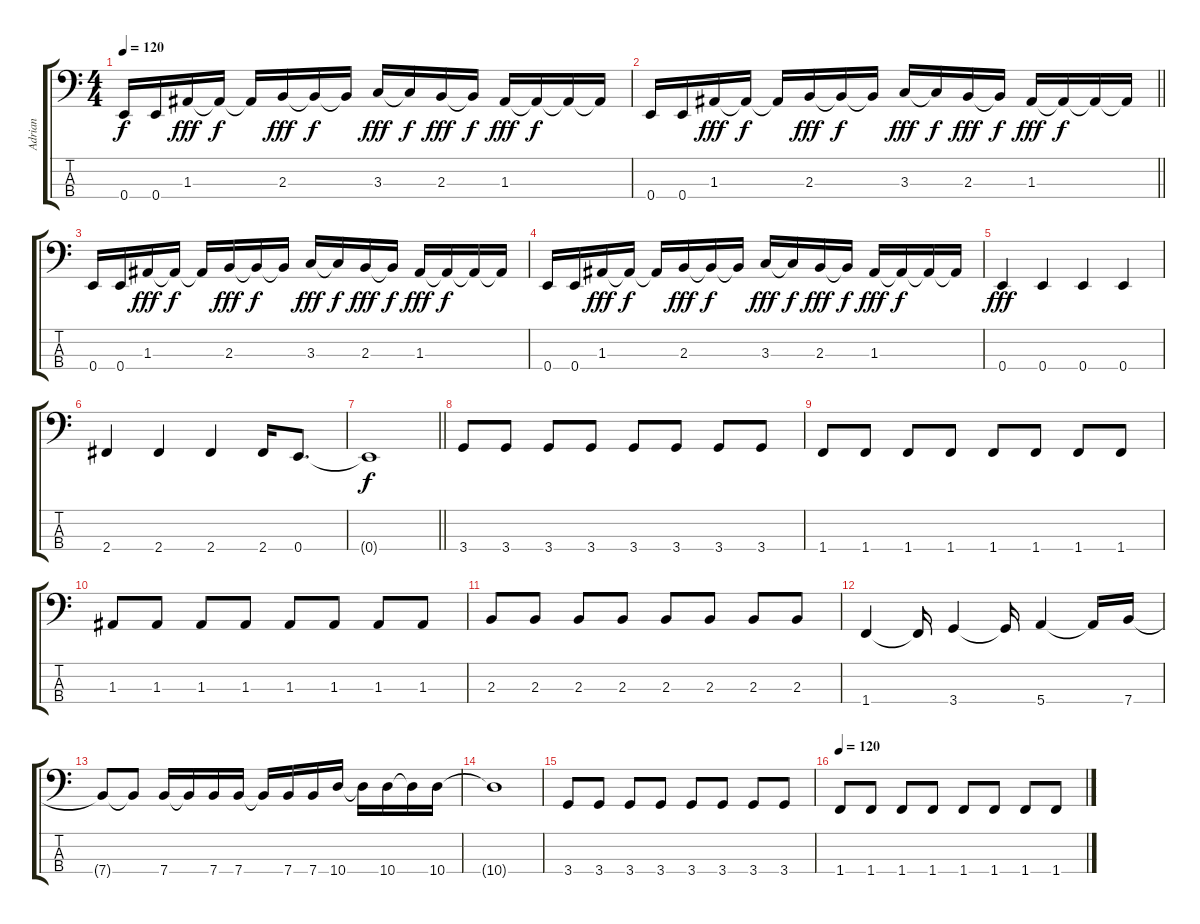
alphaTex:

\track ("Adrian" "Adrian") {instrument electricbassfinger}
\staff {score tabs}
\tuning (G2 D2 A1 E1) {hide}
\ts (4 4)
\tempo 120
\clef f4
\ks c
0.4.16{dy f} 0.4.16 1.3.16{dy fff} 1.3{t}.16{dy f} 1.3{t}.16 2.3.16{dy fff} 2.3{t}.16{dy f} 2.3{t}.16 3.3.16{dy fff} 3.3{t}.16{dy f} 2.3.16{dy fff} 2.3{t}.16{dy f} 1.3.16{dy fff} 1.3{t}.16{dy f} 1.3{t}.16 1.3{t}.16 |
\barLineRight lightlight
0.4.16 0.4.16 1.3.16{dy fff} 1.3{t}.16{dy f} 1.3{t}.16 2.3.16{dy fff} 2.3{t}.16{dy f} 2.3{t}.16 3.3.16{dy fff} 3.3{t}.16{dy f} 2.3.16{dy fff} 2.3{t}.16{dy f} 1.3.16{dy fff} 1.3{t}.16{dy f} 1.3{t}.16 1.3{t}.16 |
0.4.16 0.4.16 1.3.16{dy fff} 1.3{t}.16{dy f} 1.3{t}.16 2.3.16{dy fff} 2.3{t}.16{dy f} 2.3{t}.16 3.3.16{dy fff} 3.3{t}.16{dy f} 2.3.16{dy fff} 2.3{t}.16{dy f} 1.3.16{dy fff} 1.3{t}.16{dy f} 1.3{t}.16 1.3{t}.16 |
0.4.16 0.4.16 1.3.16{dy fff} 1.3{t}.16{dy f} 1.3{t}.16 2.3.16{dy fff} 2.3{t}.16{dy f} 2.3{t}.16 3.3.16{dy fff} 3.3{t}.16{dy f} 2.3.16{dy fff} 2.3{t}.16{dy f} 1.3.16{dy fff} 1.3{t}.16{dy f} 1.3{t}.16 1.3{t}.16 |
0.4.4{dy fff} 0.4.4 0.4.4 0.4.4 |
2.4.4 2.4.4 2.4.4 2.4.16 0.4.8{d} |
\barLineRight lightlight
0.4{t}.1{dy f} |
3.4.8 3.4.8 3.4.8 3.4.8 3.4.8 3.4.8 3.4.8 3.4.8 |
1.4.8 1.4.8 1.4.8 1.4.8 1.4.8 1.4.8 1.4.8 1.4.8 |
1.3.8 1.3.8 1.3.8 1.3.8 1.3.8 1.3.8 1.3.8 1.3.8 |
2.3.8 2.3.8 2.3.8 2.3.8 2.3.8 2.3.8 2.3.8 2.3.8 |
1.4.4 1.4{t}.16 3.4.4 3.4{t}.16 5.4.4 5.4{t}.16 7.4.16 |
7.4{t}.8 7.4{t}.8 7.4.16 7.4{t}.16 7.4.16 7.4.16 7.4{t}.16 7.4.16 7.4.16 10.4.16 10.4{t}.16 10.4.16 10.4{t}.16 10.4.16 |
10.4{t}.1 |
3.4.8 3.4.8 3.4.8 3.4.8 3.4.8 3.4.8 3.4.8 3.4.8 |
\tempo 120
1.4.8 1.4.8 1.4.8 1.4.8 1.4.8 1.4.8 1.4.8 1.4.8
